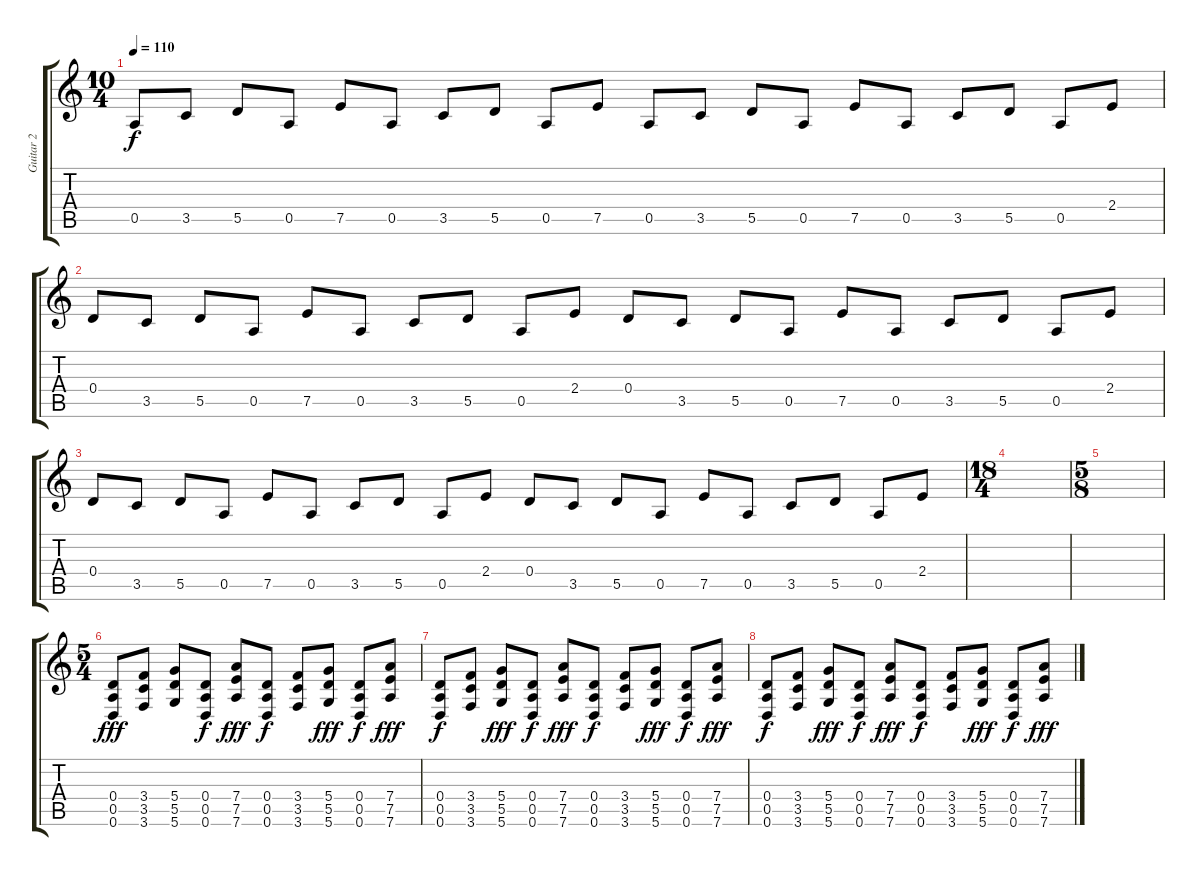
\track ("Guitar 2" "Guitar 2") {instrument electricguitarmuted}
\staff {score tabs}
\tuning (E4 B3 G3 D3 A2 D2) {hide}
\ts (10 4)
\tempo 110
\clef g2
\ks c
0.5.8{dy f} 3.5.8 5.5.8 0.5.8 7.5.8 0.5.8 3.5.8 5.5.8 0.5.8 7.5.8 0.5.8 3.5.8 5.5.8 0.5.8 7.5.8 0.5.8 3.5.8 5.5.8 0.5.8 2.4.8 |
0.4.8 3.5.8 5.5.8 0.5.8 7.5.8 0.5.8 3.5.8 5.5.8 0.5.8 2.4.8 0.4.8 3.5.8 5.5.8 0.5.8 7.5.8 0.5.8 3.5.8 5.5.8 0.5.8 2.4.8 |
0.4.8 3.5.8 5.5.8 0.5.8 7.5.8 0.5.8 3.5.8 5.5.8 0.5.8 2.4.8 0.4.8 3.5.8 5.5.8 0.5.8 7.5.8 0.5.8 3.5.8 5.5.8 0.5.8 2.4.8 |
\ts (18 4)
|
\ts (5 8)
|
\ts (5 4)
(0.4 0.5 0.6).8{dy fff} (3.4 3.5 3.6).8 (5.4 5.5 5.6).8 (0.4 0.5 0.6).8{dy f} (7.4 7.5 7.6).8{dy fff} (0.4 0.5 0.6).8{dy f} (3.4 3.5 3.6).8 (5.4 5.5 5.6).8{dy fff} (0.4 0.5 0.6).8{dy f} (7.4 7.5 7.6).8{dy fff} |
(0.4 0.5 0.6).8{dy f} (3.4 3.5 3.6).8 (5.4 5.5 5.6).8{dy fff} (0.4 0.5 0.6).8{dy f} (7.4 7.5 7.6).8{dy fff} (0.4 0.5 0.6).8{dy f} (3.4 3.5 3.6).8 (5.4 5.5 5.6).8{dy fff} (0.4 0.5 0.6).8{dy f} (7.4 7.5 7.6).8{dy fff} |
(0.4 0.5 0.6).8{dy f} (3.4 3.5 3.6).8 (5.4 5.5 5.6).8{dy fff} (0.4 0.5 0.6).8{dy f} (7.4 7.5 7.6).8{dy fff} (0.4 0.5 0.6).8{dy f} (3.4 3.5 3.6).8 (5.4 5.5 5.6).8{dy fff} (0.4 0.5 0.6).8{dy f} (7.4 7.5 7.6).8{dy fff}
